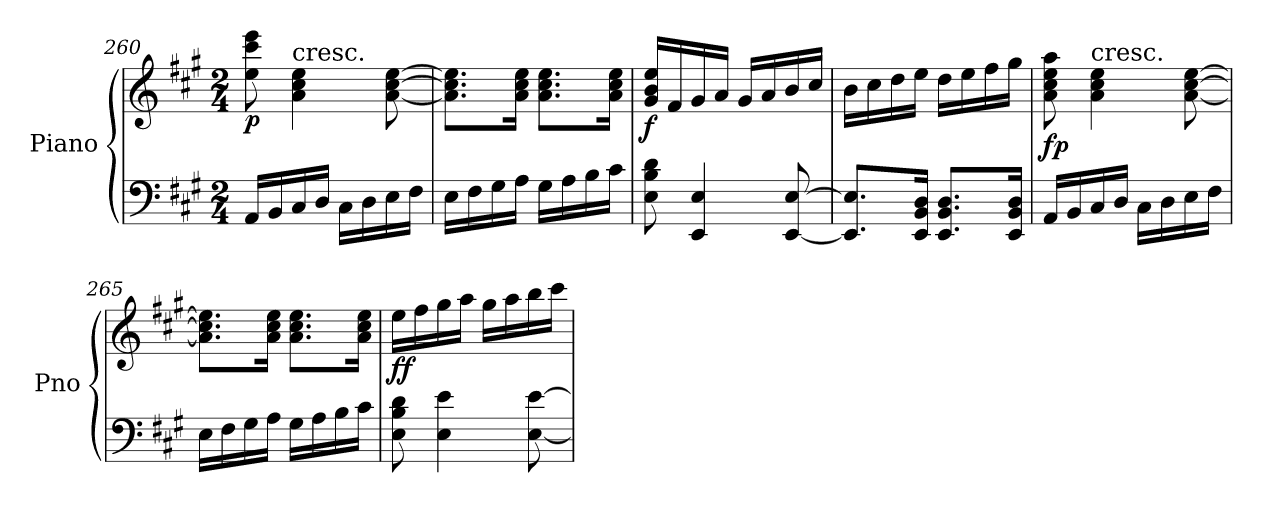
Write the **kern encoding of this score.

**kern	**kern	**dynam
*part1	*part1	*part1
*staff2	*staff1	*staff1/2
*I"Piano	*	*
*I'Pno	*	*
*clefF4	*clefG2	*
*k[f#c#g#]	*k[f#c#g#]	*
*A:	*A:	*
*M2/4	*M2/4	*
=260	=260	=260
!	!	!LO:DY:b
16AA/LL	8ee\ 8ccc#\ 8eee\	p
16BB/	.	.
!	!LO:TX:a:t=cresc.	!
16C#/	4a\ 4cc#\ 4ee\	.
16D/JJ	.	.
16C#\LL	.	.
16D\	.	.
16E\	[8a\ [8cc#\ [8ee\	.
16F#\JJ	.	.
=261	=261	=261
16E\LL	8.a\] 8.cc#\] 8.ee\]L	.
16F#\	.	.
16G#\	.	.
16A\JJ	16a\ 16cc#\ 16ee\Jk	.
16G#\LL	8.a\ 8.cc#\ 8.ee\L	.
16A\	.	.
16B\	.	.
16c#\JJ	16a\ 16cc#\ 16ee\Jk	.
=262	=262	=262
!	!	!LO:DY:b
8E\ 8B\ 8d\	16g#/ 16b/ 16ee/LL	f
.	16f#/	.
4EE/ 4E/	16g#/	.
.	16a/JJ	.
.	16g#/LL	.
.	16a/	.
[8EE/ [8E/	16b/	.
.	16cc#/JJ	.
!!LO:LB:g=z
=263	=263	=263
8.EE/] 8.E/]L	16b\LL	.
.	16cc#\	.
.	16dd\	.
16EE/ 16BB/ 16D/Jk	16ee\JJ	.
8.EE/ 8.BB/ 8.D/L	16dd\LL	.
.	16ee\	.
.	16ff#\	.
16EE/ 16BB/ 16D/Jk	16gg#\JJ	.
=264	=264	=264
!	!	!LO:DY:b
16AA/LL	8a\ 8cc#\ 8ee\ 8aa\	fp
16BB/	.	.
!	!LO:TX:a:t=cresc.	!
16C#/	4a\ 4cc#\ 4ee\	.
16D/JJ	.	.
16C#\LL	.	.
16D\	.	.
16E\	[8a\ [8cc#\ [8ee\	.
16F#\JJ	.	.
=265	=265	=265
16E\LL	8.a\] 8.cc#\] 8.ee\]L	.
16F#\	.	.
16G#\	.	.
16A\JJ	16a\ 16cc#\ 16ee\Jk	.
16G#\LL	8.a\ 8.cc#\ 8.ee\L	.
16A\	.	.
16B\	.	.
16c#\JJ	16a\ 16cc#\ 16ee\Jk	.
=266	=266	=266
!	!	!LO:DY:b
8E\ 8B\ 8d\	16ee\LL	ff
.	16ff#\	.
4E\ 4e\	16gg#\	.
.	16aa\JJ	.
.	16gg#\LL	.
.	16aa\	.
[8E\ [8e\	16bb\	.
.	16ccc#\JJ	.
=	=	=
*-	*-	*-
